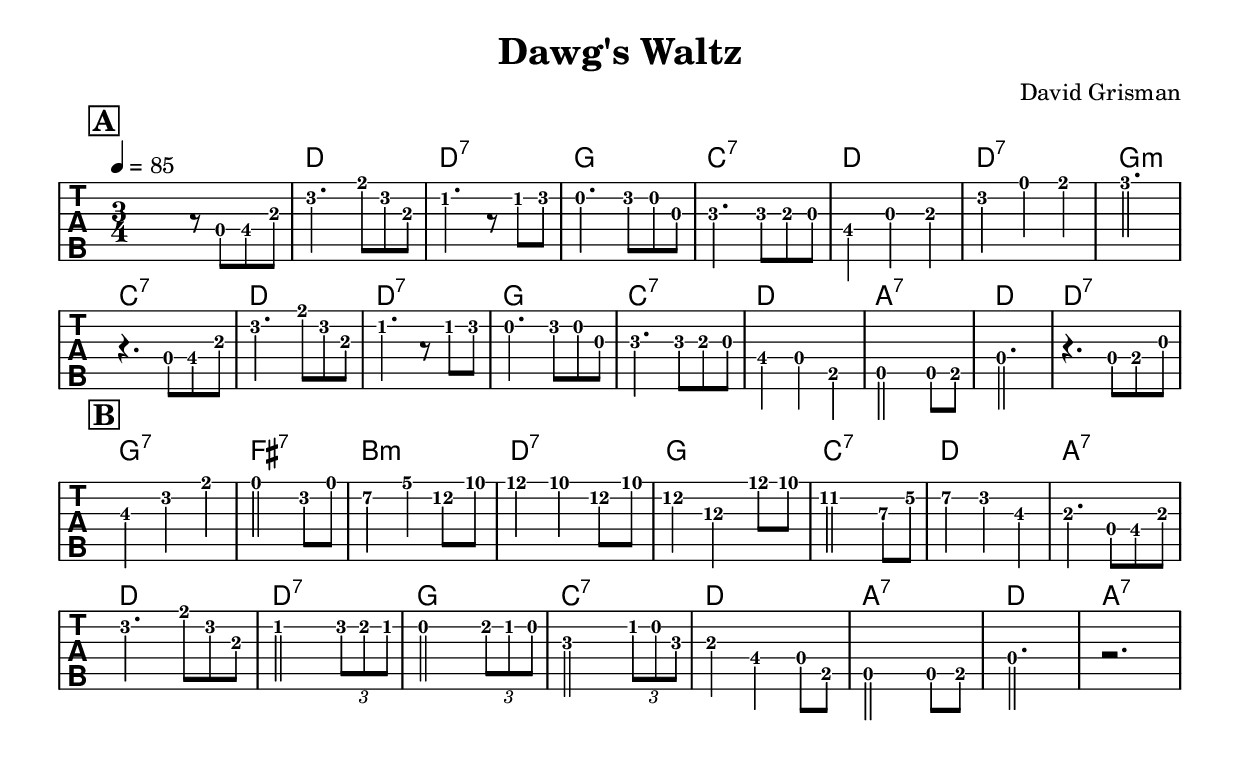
% 
% 
%
\version "2.22.2"
\include "english.ly"
\include "articulate.ly"
\header {
  title = "Dawg's Waltz"
  subtitle = ""
  composer = "David Grisman"
}

\layout { 
   \context {
    \Score
    \omit BarNumber

  }
  indent = 0.0 
  \override Voice.StringNumber #'stencil = ##f }

\include "predefined-guitar-fretboards.ly"

chord_music = {
  \time 3/4
  \chordmode  {
    s2. d d:7 g c:7 d d:7 g:m c:7 d d:7 g c:7 d a:7 d d:7 \break
    g:7 fs:7 b:m d:7 g c:7 d a:7 \break
    d d:7 g c:7 d a:7 d a:7
  } 
}

music = {
  
  \tempo 4 = 85
  \clef moderntab
  \key d \major
  \time 3/4
  \stemDown
  \relative c {
    \override Score.RehearsalMark.stencil =
    #(make-stencil-boxer 0.15 0.3 ly:text-interface::print)

  \mark \default
    \override Beam.concaveness = #10000
    \set TabStaff.minimumFret = #0
    s4 r8  
    d fs a | d4. fs8 d a | c4. r8 c d | 
    b4. d8 b g | bf4. bf8 a g |
    fs4 g a | d e fs g2. | r4. d,8 fs a | 
    d4. fs8  d8 a8 |  c4. r8 c d | b4. d8 b8 g8 |
    bf4. bf8 a g | fs4 d4 b | a2 a8 b8 | d2. | 
    r4. d8 e g | \break
    \mark \default 

b4\3
    d fs | e2 d8 e | fs4\2 a
    b8\2 d | e4 d4 b8\2 d | b4\2 g4\3 e'8 d8 | bf2\2 d,8\3 e\2 |
    fs4\2 d\2 b\3  | a4. d,8 fs8 a8 |
    d4. fs8 d8 a8 | c2 \tuplet 3/2 { d8 cs c } | b2 \tuplet 3/2 { cs8 c b } |
    bf2 \tuplet 3/2 { c8 b bf} | a4 fs d8 b | a2 a8 b | d2. r2.

  }
}


<<
  \new ChordNames {
    \chord_music 
  }

  \new TabStaff {
    \tabFullNotation
    \music
  }
>>

\score {

  \unfoldRepeats \articulate
  \music
  \midi {
    \tempo 4 = 130
  }
} 


